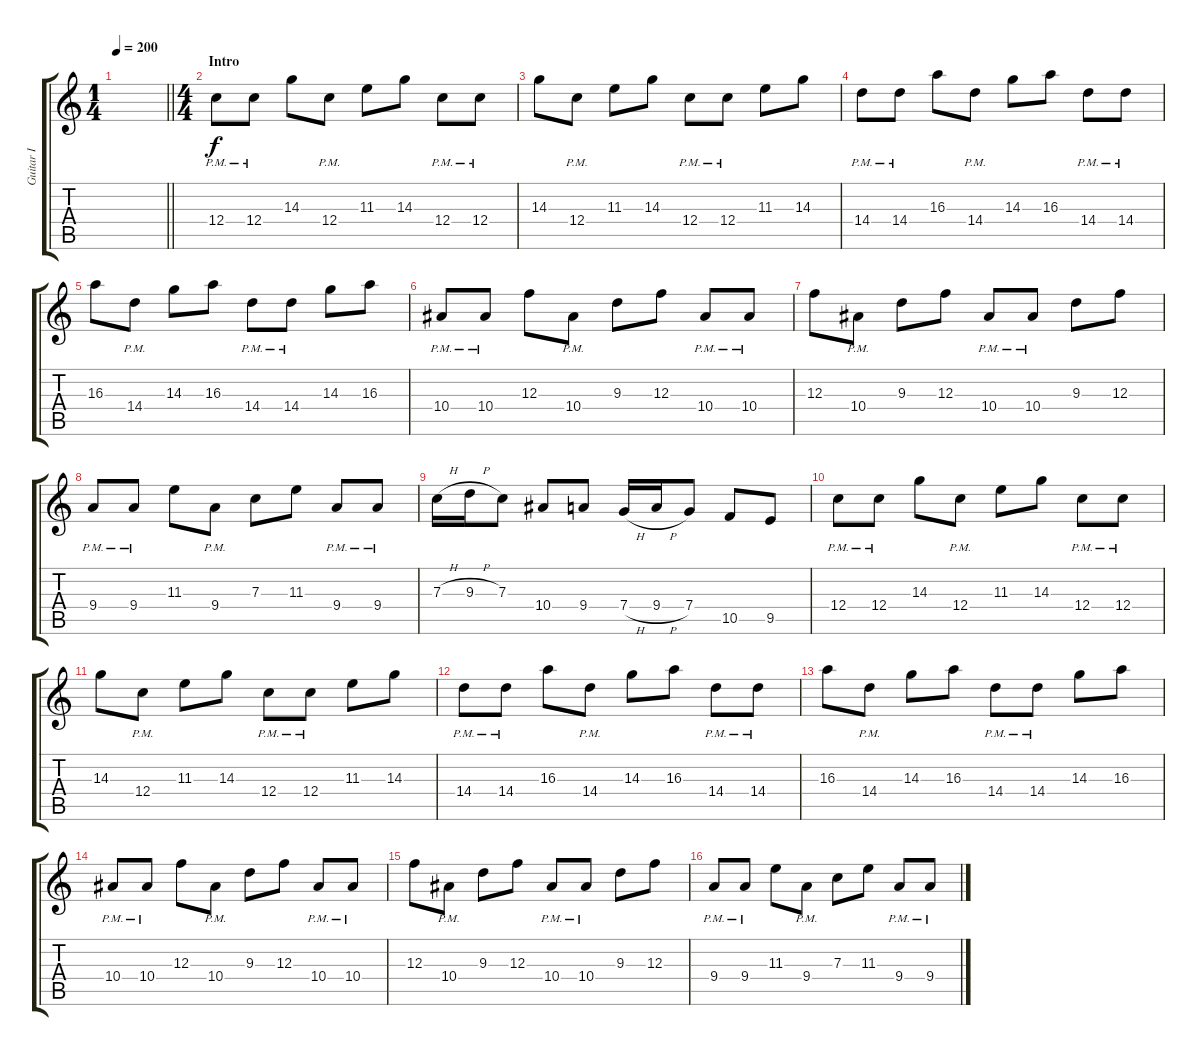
\track ("Guitar I" "Guitar I") {instrument distortionguitar}
\staff {score tabs}
\tuning (D4 A3 F3 C3 G2 D2) {hide}
\ts (1 4)
\tempo 200
\clef g2
\barLineRight lightlight
\ks c
|
\ts (4 4)
\section ("" "Intro")
12.4{pm}.8 12.4{pm}.8 14.3.8 12.4{pm}.8 11.3.8 14.3.8 12.4{pm}.8 12.4{pm}.8 |
14.3.8 12.4{pm}.8 11.3.8 14.3.8 12.4{pm}.8 12.4{pm}.8 11.3.8 14.3.8 |
14.4{pm}.8 14.4{pm}.8 16.3.8 14.4{pm}.8 14.3.8 16.3.8 14.4{pm}.8 14.4{pm}.8 |
16.3.8 14.4{pm}.8 14.3.8 16.3.8 14.4{pm}.8 14.4{pm}.8 14.3.8 16.3.8 |
10.4{pm}.8 10.4{pm}.8 12.3.8 10.4{pm}.8 9.3.8 12.3.8 10.4{pm}.8 10.4{pm}.8 |
12.3.8 10.4{pm}.8 9.3.8 12.3.8 10.4{pm}.8 10.4{pm}.8 9.3.8 12.3.8 |
9.4{pm}.8 9.4{pm}.8 11.3.8 9.4{pm}.8 7.3.8 11.3.8 9.4{pm}.8 9.4{pm}.8 |
7.3{h}.16 9.3{h}.16 7.3.8 10.4.8 9.4.8 7.4{h}.16 9.4{h}.16 7.4.8 10.5.8 9.5.8 |
12.4{pm}.8 12.4{pm}.8 14.3.8 12.4{pm}.8 11.3.8 14.3.8 12.4{pm}.8 12.4{pm}.8 |
14.3.8 12.4{pm}.8 11.3.8 14.3.8 12.4{pm}.8 12.4{pm}.8 11.3.8 14.3.8 |
14.4{pm}.8 14.4{pm}.8 16.3.8 14.4{pm}.8 14.3.8 16.3.8 14.4{pm}.8 14.4{pm}.8 |
16.3.8 14.4{pm}.8 14.3.8 16.3.8 14.4{pm}.8 14.4{pm}.8 14.3.8 16.3.8 |
10.4{pm}.8 10.4{pm}.8 12.3.8 10.4{pm}.8 9.3.8 12.3.8 10.4{pm}.8 10.4{pm}.8 |
12.3.8 10.4{pm}.8 9.3.8 12.3.8 10.4{pm}.8 10.4{pm}.8 9.3.8 12.3.8 |
9.4{pm}.8 9.4{pm}.8 11.3.8 9.4{pm}.8 7.3.8 11.3.8 9.4{pm}.8 9.4{pm}.8
